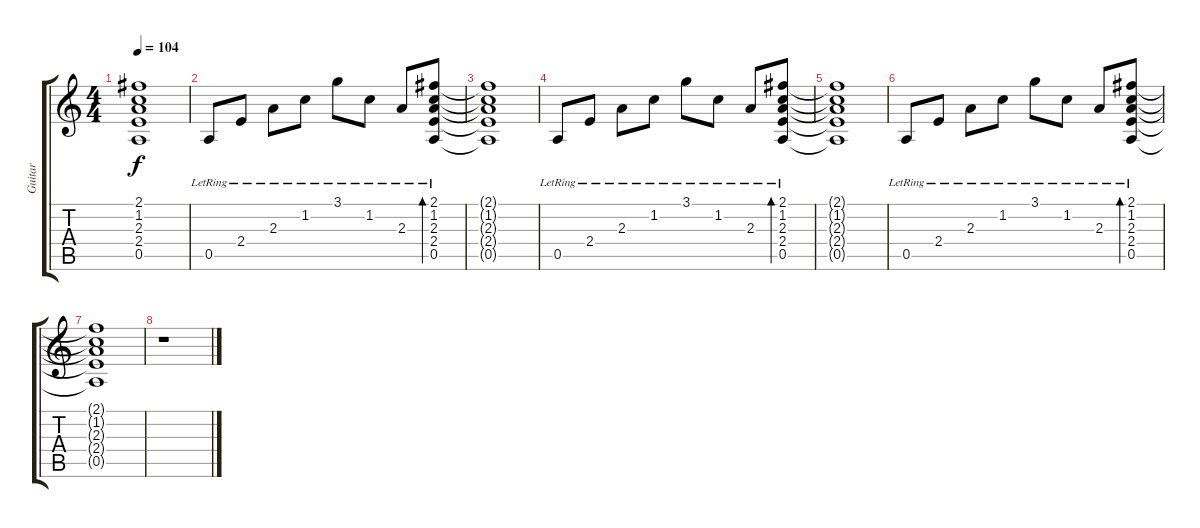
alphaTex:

\track ("Guitar" "Guitar") {instrument electricguitarclean}
\staff {score tabs}
\tuning (E4 B3 G3 D3 A2 E2) {hide}
\ts (4 4)
\tempo 104
\clef g2
\ks c
(2.1{t} 1.2{t} 2.3{t} 2.4{t} 0.5{t}).1{dy f} |
0.5{lr}.8 2.4{lr}.8 2.3{lr}.8 1.2{lr}.8 3.1{lr}.8 1.2{lr}.8 2.3{lr}.8 (2.1{lr} 1.2{lr} 2.3{lr} 2.4{lr} 0.5{lr}).8{bd 60} |
(2.1{t} 1.2{t} 2.3{t} 2.4{t} 0.5{t}).1 |
0.5{lr}.8{volume 0} 2.4{lr}.8 2.3{lr}.8 1.2{lr}.8 3.1{lr}.8 1.2{lr}.8 2.3{lr}.8 (2.1{lr} 1.2{lr} 2.3{lr} 2.4{lr} 0.5{lr}).8{bd 60} |
(2.1{t} 1.2{t} 2.3{t} 2.4{t} 0.5{t}).1 |
0.5{lr}.8 2.4{lr}.8 2.3{lr}.8 1.2{lr}.8 3.1{lr}.8 1.2{lr}.8 2.3{lr}.8 (2.1{lr} 1.2{lr} 2.3{lr} 2.4{lr} 0.5{lr}).8{bd 60} |
(2.1{t} 1.2{t} 2.3{t} 2.4{t} 0.5{t}).1 |
r.1
